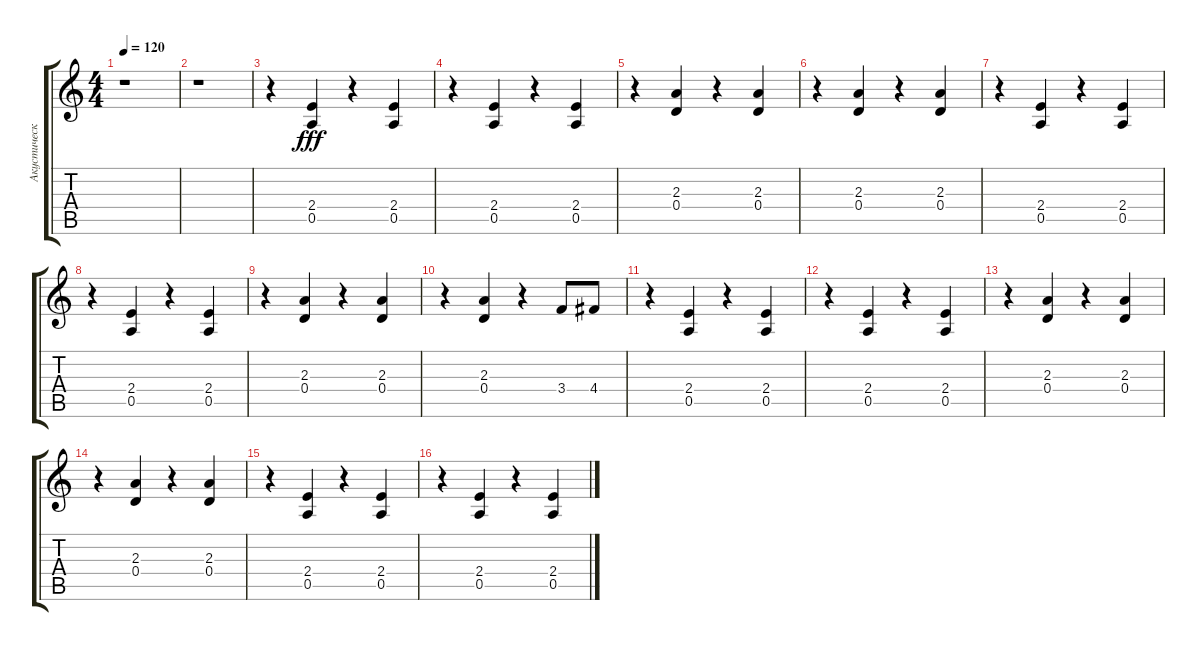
\track ("Акустический Гранд Роял" "Акустическ") {instrument distortionguitar}
\staff {score tabs}
\tuning (E4 B3 G3 D3 A2 E2) {hide}
\ts (4 4)
\tempo 120
\clef g2
\ks c
r.1{dy f} |
r.1 |
r.4 (2.4 0.5).4{dy fff} r.4 (2.4 0.5).4 |
r.4 (2.4 0.5).4 r.4 (2.4 0.5).4 |
r.4 (2.3 0.4).4 r.4 (2.3 0.4).4 |
r.4 (2.3 0.4).4 r.4 (2.3 0.4).4 |
r.4 (2.4 0.5).4 r.4 (2.4 0.5).4 |
r.4 (2.4 0.5).4 r.4 (2.4 0.5).4 |
r.4 (2.3 0.4).4 r.4 (2.3 0.4).4 |
r.4 (2.3 0.4).4 r.4 3.4.8 4.4.8 |
r.4 (2.4 0.5).4 r.4 (2.4 0.5).4 |
r.4 (2.4 0.5).4 r.4 (2.4 0.5).4 |
r.4 (2.3 0.4).4 r.4 (2.3 0.4).4 |
r.4 (2.3 0.4).4 r.4 (2.3 0.4).4 |
r.4 (2.4 0.5).4 r.4 (2.4 0.5).4 |
r.4 (2.4 0.5).4 r.4 (2.4 0.5).4
